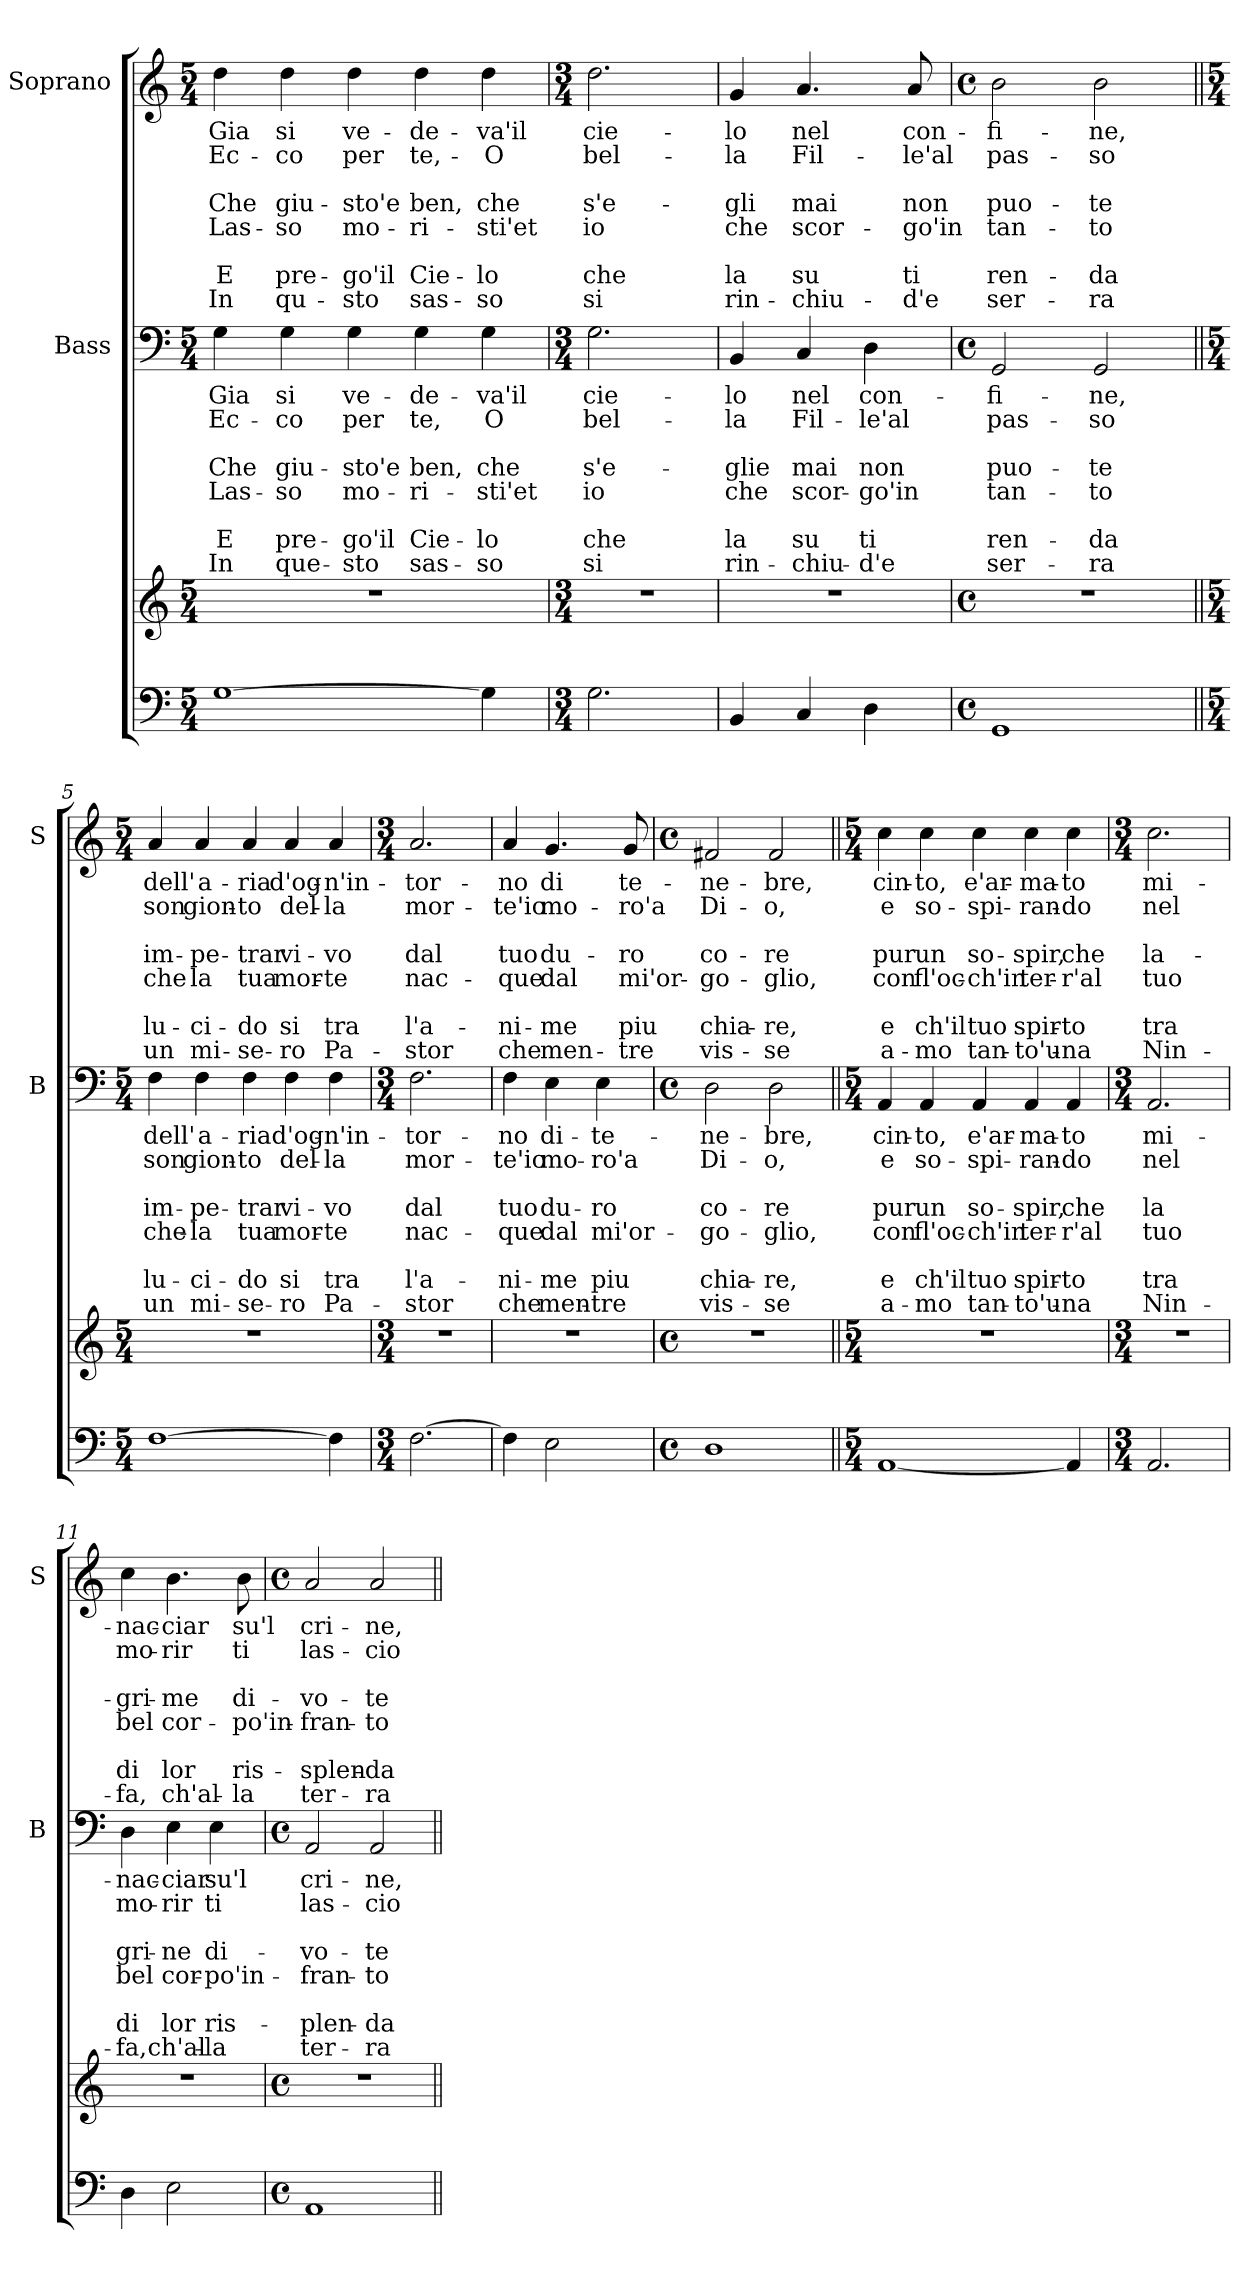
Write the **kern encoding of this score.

**kern	**kern	**kern	**text	**text	**text	**text	**text	**text	**text	**text	**kern	**text	**text	**text	**text	**text	**text	**text	**text
*part3	*part3	*part2	*part2	*part2	*part2	*part2	*part2	*part2	*part2	*part2	*part1	*part1	*part1	*part1	*part1	*part1	*part1	*part1	*part1
*staff4	*staff3	*staff2	*staff2	*staff2	*staff2	*staff2	*staff2	*staff2	*staff2	*staff2	*staff1	*staff1	*staff1	*staff1	*staff1	*staff1	*staff1	*staff1	*staff1
*	*	*I"Bass	*	*	*	*	*	*	*	*	*I"Soprano	*	*	*	*	*	*	*	*
*	*	*I'B	*	*	*	*	*	*	*	*	*I'S	*	*	*	*	*	*	*	*
*clefF4	*clefG2	*clefF4	*	*	*	*	*	*	*	*	*clefG2	*	*	*	*	*	*	*	*
*k[]	*k[]	*k[]	*	*	*	*	*	*	*	*	*k[]	*	*	*	*	*	*	*	*
*C:	*C:	*C:	*	*	*	*	*	*	*	*	*C:	*	*	*	*	*	*	*	*
*M5/4	*M5/4	*M5/4	*	*	*	*	*	*	*	*	*M5/4	*	*	*	*	*	*	*	*
=1	=1	=1	=1	=1	=1	=1	=1	=1	=1	=1	=1	=1	=1	=1	=1	=1	=1	=1	=1
!	!	!	!LO:LY:b	!LO:LY:b	!	!LO:LY:b	!LO:LY:b	!	!LO:LY:b	!LO:LY:b	!	!LO:LY:b	!LO:LY:b	!	!LO:LY:b	!LO:LY:b	!	!LO:LY:b	!LO:LY:b
[1G	4%5r	4G\	Gia	Ec-	.	Che	Las-	.	E	In	4dd\	Gia	Ec-	.	Che	Las-	.	E	In
!	!	!	!LO:LY:b	!LO:LY:b	!	!LO:LY:b	!LO:LY:b	!	!LO:LY:b	!LO:LY:b	!	!LO:LY:b	!LO:LY:b	!	!LO:LY:b	!LO:LY:b	!	!LO:LY:b	!LO:LY:b
.	.	4G\	si	-co	.	giu-	-so	.	pre-	que-	4dd\	si	-co	.	giu-	-so	.	pre-	qu-
!	!	!	!LO:LY:b	!LO:LY:b	!	!LO:LY:b	!LO:LY:b	!	!LO:LY:b	!LO:LY:b	!	!LO:LY:b	!LO:LY:b	!	!LO:LY:b	!LO:LY:b	!	!LO:LY:b	!LO:LY:b
.	.	4G\	ve-	per	.	-sto'e	mo-	.	-go'il	-sto	4dd\	ve-	per	.	-sto'e	mo-	.	-go'il	-sto
!	!	!	!LO:LY:b	!LO:LY:b	!	!LO:LY:b	!LO:LY:b	!	!LO:LY:b	!LO:LY:b	!	!LO:LY:b	!LO:LY:b	!	!LO:LY:b	!LO:LY:b	!	!LO:LY:b	!LO:LY:b
.	.	4G\	-de-	te,	.	ben,	-ri-	.	Cie-	sas-	4dd\	-de-	te,-	.	ben,	-ri-	.	Cie-	sas-
!	!	!	!LO:LY:b	!LO:LY:b	!	!LO:LY:b	!LO:LY:b	!	!LO:LY:b	!LO:LY:b	!	!LO:LY:b	!LO:LY:b	!	!LO:LY:b	!LO:LY:b	!	!LO:LY:b	!LO:LY:b
4G\]	.	4G\	-va'il	O	.	che	-sti'et	.	-lo	-so	4dd\	-va'il	-O	.	che	-sti'et	.	-lo	-so
=2	=2	=2	=2	=2	=2	=2	=2	=2	=2	=2	=2	=2	=2	=2	=2	=2	=2	=2	=2
*M3/4	*M3/4	*M3/4	*	*	*	*	*	*	*	*	*M3/4	*	*	*	*	*	*	*	*
!	!	!	!LO:LY:b	!LO:LY:b	!	!LO:LY:b	!LO:LY:b	!	!LO:LY:b	!LO:LY:b	!	!LO:LY:b	!LO:LY:b	!	!LO:LY:b	!LO:LY:b	!	!LO:LY:b	!LO:LY:b
2.G\	2.r	2.G\	cie-	bel-	.	s'e-	io	.	che	si	2.dd\	cie-	bel-	.	s'e-	io	.	che	si
=3	=3	=3	=3	=3	=3	=3	=3	=3	=3	=3	=3	=3	=3	=3	=3	=3	=3	=3	=3
!	!	!	!LO:LY:b	!LO:LY:b	!	!LO:LY:b	!LO:LY:b	!	!LO:LY:b	!LO:LY:b	!	!LO:LY:b	!LO:LY:b	!	!LO:LY:b	!LO:LY:b	!	!LO:LY:b	!LO:LY:b
4BB/	2.r	4BB/	-lo	-la	.	-glie	che	.	la	rin-	4g/	-lo	-la	.	-gli	che	.	la	rin-
!	!	!	!LO:LY:b	!LO:LY:b	!	!LO:LY:b	!LO:LY:b	!	!LO:LY:b	!LO:LY:b	!	!LO:LY:b	!LO:LY:b	!	!LO:LY:b	!LO:LY:b	!	!LO:LY:b	!LO:LY:b
4C/	.	4C/	nel	Fil-	.	mai	scor-	.	su	-chiu-	4.a/	nel	Fil-	.	mai	scor-	.	su	-chiu-
!	!	!	!LO:LY:b	!LO:LY:b	!	!LO:LY:b	!LO:LY:b	!	!LO:LY:b	!LO:LY:b	!	!	!	!	!	!	!	!	!
4D\	.	4D\	con-	-le'al	.	non	-go'in	.	ti	-d'e	.	.	.	.	.	.	.	.	.
!	!	!	!	!	!	!	!	!	!	!	!	!LO:LY:b	!LO:LY:b	!	!LO:LY:b	!LO:LY:b	!	!LO:LY:b	!LO:LY:b
.	.	.	.	.	.	.	.	.	.	.	8a/	con-	-le'al	.	non	-go'in	.	ti	-d'e
=4	=4	=4	=4	=4	=4	=4	=4	=4	=4	=4	=4	=4	=4	=4	=4	=4	=4	=4	=4
*M4/4	*M4/4	*M4/4	*	*	*	*	*	*	*	*	*M4/4	*	*	*	*	*	*	*	*
*met(c)	*met(c)	*met(c)	*	*	*	*	*	*	*	*	*met(c)	*	*	*	*	*	*	*	*
!	!	!	!LO:LY:b	!LO:LY:b	!	!LO:LY:b	!LO:LY:b	!	!LO:LY:b	!LO:LY:b	!	!LO:LY:b	!LO:LY:b	!	!LO:LY:b	!LO:LY:b	!	!LO:LY:b	!LO:LY:b
1GG	1r	2GG/	-fi-	pas-	.	puo-	tan-	.	ren-	ser-	2b\	-fi-	pas-	.	puo-	tan-	.	ren-	ser-
!	!	!	!LO:LY:b	!LO:LY:b	!	!LO:LY:b	!LO:LY:b	!	!LO:LY:b	!LO:LY:b	!	!LO:LY:b	!LO:LY:b	!	!LO:LY:b	!LO:LY:b	!	!LO:LY:b	!LO:LY:b
.	.	2GG/	-ne,	-so	.	-te	-to	.	-da	-ra	2b\	-ne,	-so	.	-te	-to	.	-da	-ra
!!LO:LB:g=z
=5||	=5||	=5||	=5||	=5||	=5||	=5||	=5||	=5||	=5||	=5||	=5||	=5||	=5||	=5||	=5||	=5||	=5||	=5||	=5||
*M5/4	*M5/4	*M5/4	*	*	*	*	*	*	*	*	*M5/4	*	*	*	*	*	*	*	*
!	!	!	!LO:LY:b	!LO:LY:b	!	!LO:LY:b	!LO:LY:b	!	!LO:LY:b	!LO:LY:b	!	!LO:LY:b	!LO:LY:b	!	!LO:LY:b	!LO:LY:b	!	!LO:LY:b	!LO:LY:b
[1F	4%5r	4F\	dell'	son	.	im-	che-	.	lu-	un	4a/	dell'	son	.	im-	che	.	lu-	un
!	!	!	!LO:LY:b	!LO:LY:b	!	!LO:LY:b	!LO:LY:b	!	!LO:LY:b	!LO:LY:b	!	!LO:LY:b	!LO:LY:b	!	!LO:LY:b	!LO:LY:b	!	!LO:LY:b	!LO:LY:b
.	.	4F\	a-	gion-	.	-pe-	-la	.	-ci-	mi-	4a/	a-	gion-	.	-pe-	la	.	-ci-	mi-
!	!	!	!LO:LY:b	!LO:LY:b	!	!LO:LY:b	!LO:LY:b	!	!LO:LY:b	!LO:LY:b	!	!LO:LY:b	!LO:LY:b	!	!LO:LY:b	!LO:LY:b	!	!LO:LY:b	!LO:LY:b
.	.	4F\	-ria	-to	.	-trar	tua	.	-do	-se-	4a/	-ria	-to	.	-trar	tua	.	-do	-se-
!	!	!	!LO:LY:b	!LO:LY:b	!	!LO:LY:b	!LO:LY:b	!	!LO:LY:b	!LO:LY:b	!	!LO:LY:b	!LO:LY:b	!	!LO:LY:b	!LO:LY:b	!	!LO:LY:b	!LO:LY:b
.	.	4F\	d'og-	del-	.	vi-	mor-	.	si	-ro	4a/	d'og-	del-	.	vi-	mor-	.	si	-ro
!	!	!	!LO:LY:b	!LO:LY:b	!	!LO:LY:b	!LO:LY:b	!	!LO:LY:b	!LO:LY:b	!	!LO:LY:b	!LO:LY:b	!	!LO:LY:b	!LO:LY:b	!	!LO:LY:b	!LO:LY:b
4F\]	.	4F\	-n'in-	-la	.	-vo	-te	.	tra	Pa-	4a/	-n'in-	-la	.	-vo	-te	.	tra	Pa-
=6	=6	=6	=6	=6	=6	=6	=6	=6	=6	=6	=6	=6	=6	=6	=6	=6	=6	=6	=6
*M3/4	*M3/4	*M3/4	*	*	*	*	*	*	*	*	*M3/4	*	*	*	*	*	*	*	*
!	!	!	!LO:LY:b	!LO:LY:b	!	!LO:LY:b	!LO:LY:b	!	!LO:LY:b	!LO:LY:b	!	!LO:LY:b	!LO:LY:b	!	!LO:LY:b	!LO:LY:b	!	!LO:LY:b	!LO:LY:b
[2.F\	2.r	2.F\	-tor-	mor-	.	dal	nac-	.	l'a-	-stor	2.a/	-tor-	mor-	.	dal	nac-	.	l'a-	-stor
=7	=7	=7	=7	=7	=7	=7	=7	=7	=7	=7	=7	=7	=7	=7	=7	=7	=7	=7	=7
!	!	!	!LO:LY:b	!LO:LY:b	!	!LO:LY:b	!LO:LY:b	!	!LO:LY:b	!LO:LY:b	!	!LO:LY:b	!LO:LY:b	!	!LO:LY:b	!LO:LY:b	!	!LO:LY:b	!LO:LY:b
4F\]	2.r	4F\	-no	-te'io	.	tuo	-que	.	-ni-	che	4a/	-no	-te'io	.	tuo	-que	.	-ni-	che
!	!	!	!LO:LY:b	!LO:LY:b	!	!LO:LY:b	!LO:LY:b	!	!LO:LY:b	!LO:LY:b	!	!LO:LY:b	!LO:LY:b	!	!LO:LY:b	!LO:LY:b	!	!LO:LY:b	!LO:LY:b
2E\	.	4E\	di-	mo-	.	du-	dal	.	-me	men-	4.g/	di	mo-	.	du-	dal	.	-me	men-
!	!	!	!LO:LY:b	!LO:LY:b	!	!LO:LY:b	!LO:LY:b	!	!LO:LY:b	!LO:LY:b	!	!	!	!	!	!	!	!	!
.	.	4E\	-te-	-ro'a	.	-ro	mi'or-	.	piu	-tre	.	.	.	.	.	.	.	.	.
!	!	!	!	!	!	!	!	!	!	!	!	!LO:LY:b	!LO:LY:b	!	!LO:LY:b	!LO:LY:b	!	!LO:LY:b	!LO:LY:b
.	.	.	.	.	.	.	.	.	.	.	8g/	te-	-ro'a	.	-ro	mi'or-	.	piu	-tre
=8	=8	=8	=8	=8	=8	=8	=8	=8	=8	=8	=8	=8	=8	=8	=8	=8	=8	=8	=8
*M4/4	*M4/4	*M4/4	*	*	*	*	*	*	*	*	*M4/4	*	*	*	*	*	*	*	*
*met(c)	*met(c)	*met(c)	*	*	*	*	*	*	*	*	*met(c)	*	*	*	*	*	*	*	*
!	!	!	!LO:LY:b	!LO:LY:b	!	!LO:LY:b	!LO:LY:b	!	!LO:LY:b	!LO:LY:b	!	!LO:LY:b	!LO:LY:b	!	!LO:LY:b	!LO:LY:b	!	!LO:LY:b	!LO:LY:b
1D	1r	2D\	-ne-	Di-	.	co-	-go-	.	chia-	vis-	2f#X/	-ne-	Di-	.	co-	-go-	.	chia-	vis-
!	!	!	!LO:LY:b	!LO:LY:b	!	!LO:LY:b	!LO:LY:b	!	!LO:LY:b	!LO:LY:b	!	!LO:LY:b	!LO:LY:b	!	!LO:LY:b	!LO:LY:b	!	!LO:LY:b	!LO:LY:b
.	.	2D\	-bre,	-o,	.	-re	-glio,	.	-re,	-se	2f#/	-bre,	-o,	.	-re	-glio,	.	-re,	-se
!!LO:PB:g=z
=9||	=9||	=9||	=9||	=9||	=9||	=9||	=9||	=9||	=9||	=9||	=9||	=9||	=9||	=9||	=9||	=9||	=9||	=9||	=9||
*M5/4	*M5/4	*M5/4	*	*	*	*	*	*	*	*	*M5/4	*	*	*	*	*	*	*	*
!	!	!	!LO:LY:b	!LO:LY:b	!	!LO:LY:b	!LO:LY:b	!	!LO:LY:b	!LO:LY:b	!	!LO:LY:b	!LO:LY:b	!	!LO:LY:b	!LO:LY:b	!	!LO:LY:b	!LO:LY:b
[1AA	4%5r	4AA/	cin-	e	.	pur	con	.	e	a-	4cc\	cin-	e	.	pur	con	.	e	a-
!	!	!	!LO:LY:b	!LO:LY:b	!	!LO:LY:b	!LO:LY:b	!	!LO:LY:b	!LO:LY:b	!	!LO:LY:b	!LO:LY:b	!	!LO:LY:b	!LO:LY:b	!	!LO:LY:b	!LO:LY:b
.	.	4AA/	-to,	so-	.	un	fl'oc-	.	ch'il	-mo	4cc\	-to,	so-	.	un	fl'oc-	.	ch'il	-mo
!	!	!	!LO:LY:b	!LO:LY:b	!	!LO:LY:b	!LO:LY:b	!	!LO:LY:b	!LO:LY:b	!	!LO:LY:b	!LO:LY:b	!	!LO:LY:b	!LO:LY:b	!	!LO:LY:b	!LO:LY:b
.	.	4AA/	e'ar-	-spi-	.	so-	-ch'in	.	tuo	tan-	4cc\	e'ar-	-spi-	.	so-	-ch'in	.	tuo	tan-
!	!	!	!LO:LY:b	!LO:LY:b	!	!LO:LY:b	!LO:LY:b	!	!LO:LY:b	!LO:LY:b	!	!LO:LY:b	!LO:LY:b	!	!LO:LY:b	!LO:LY:b	!	!LO:LY:b	!LO:LY:b
.	.	4AA/	-ma-	-ran-	.	-spir,	ter-	.	spir-	-to'u-	4cc\	-ma-	-ran-	.	-spir,	ter-	.	spir-	-to'u-
!	!	!	!LO:LY:b	!LO:LY:b	!	!LO:LY:b	!LO:LY:b	!	!LO:LY:b	!LO:LY:b	!	!LO:LY:b	!LO:LY:b	!	!LO:LY:b	!LO:LY:b	!	!LO:LY:b	!LO:LY:b
4AA/]	.	4AA/	-to	-do	.	che	-r'al	.	-to	-na	4cc\	-to	-do	.	che	-r'al	.	-to	-na
=10	=10	=10	=10	=10	=10	=10	=10	=10	=10	=10	=10	=10	=10	=10	=10	=10	=10	=10	=10
*M3/4	*M3/4	*M3/4	*	*	*	*	*	*	*	*	*M3/4	*	*	*	*	*	*	*	*
!	!	!	!LO:LY:b	!LO:LY:b	!	!LO:LY:b	!LO:LY:b	!	!LO:LY:b	!LO:LY:b	!	!LO:LY:b	!LO:LY:b	!	!LO:LY:b	!LO:LY:b	!	!LO:LY:b	!LO:LY:b
2.AA/	2.r	2.AA/	mi-	nel	.	la	tuo	.	tra	Nin-	2.cc\	mi-	nel	.	la-	tuo	.	tra	Nin-
=11	=11	=11	=11	=11	=11	=11	=11	=11	=11	=11	=11	=11	=11	=11	=11	=11	=11	=11	=11
!	!	!	!LO:LY:b	!LO:LY:b	!	!LO:LY:b	!LO:LY:b	!	!LO:LY:b	!LO:LY:b	!	!LO:LY:b	!LO:LY:b	!	!LO:LY:b	!LO:LY:b	!	!LO:LY:b	!LO:LY:b
4D\	2.r	4D\	-nac-	mo-	.	gri-	bel	.	di	-fa,	4cc\	-nac-	mo-	.	-gri-	bel	.	di	-fa,
!	!	!	!LO:LY:b	!LO:LY:b	!	!LO:LY:b	!LO:LY:b	!	!LO:LY:b	!LO:LY:b	!	!LO:LY:b	!LO:LY:b	!	!LO:LY:b	!LO:LY:b	!	!LO:LY:b	!LO:LY:b
2E\	.	4E\	-ciar	-rir	.	-ne	cor-	.	lor	ch'al-	4.b\	-ciar	-rir	.	-me	cor-	.	lor	ch'al-
!	!	!	!LO:LY:b	!LO:LY:b	!	!LO:LY:b	!LO:LY:b	!	!LO:LY:b	!LO:LY:b	!	!	!	!	!	!	!	!	!
.	.	4E\	su'l	ti	.	di-	-po'in-	.	ris-	-la	.	.	.	.	.	.	.	.	.
!	!	!	!	!	!	!	!	!	!	!	!	!LO:LY:b	!LO:LY:b	!	!LO:LY:b	!LO:LY:b	!	!LO:LY:b	!LO:LY:b
.	.	.	.	.	.	.	.	.	.	.	8b\	su'l	ti	.	di-	-po'in-	.	ris-	-la
=12	=12	=12	=12	=12	=12	=12	=12	=12	=12	=12	=12	=12	=12	=12	=12	=12	=12	=12	=12
*M4/4	*M4/4	*M4/4	*	*	*	*	*	*	*	*	*M4/4	*	*	*	*	*	*	*	*
*met(c)	*met(c)	*met(c)	*	*	*	*	*	*	*	*	*met(c)	*	*	*	*	*	*	*	*
!	!	!	!LO:LY:b	!LO:LY:b	!	!LO:LY:b	!LO:LY:b	!	!LO:LY:b	!LO:LY:b	!	!LO:LY:b	!LO:LY:b	!	!LO:LY:b	!LO:LY:b	!	!LO:LY:b	!LO:LY:b
1AA	1r	2AA/	cri-	las-	.	-vo-	-fran-	.	-plen-	ter-	2a/	cri-	las-	.	-vo-	-fran-	.	-splen-	ter-
!	!	!	!LO:LY:b	!LO:LY:b	!	!LO:LY:b	!LO:LY:b	!	!LO:LY:b	!LO:LY:b	!	!LO:LY:b	!LO:LY:b	!	!LO:LY:b	!LO:LY:b	!	!LO:LY:b	!LO:LY:b
.	.	2AA/	-ne,	-cio	.	-te-	-to	.	-da	-ra	2a/	-ne,	-cio	.	-te	-to	.	-da	-ra
=||	=||	=||	=||	=||	=||	=||	=||	=||	=||	=||	=||	=||	=||	=||	=||	=||	=||	=||	=||
*-	*-	*-	*-	*-	*-	*-	*-	*-	*-	*-	*-	*-	*-	*-	*-	*-	*-	*-	*-
